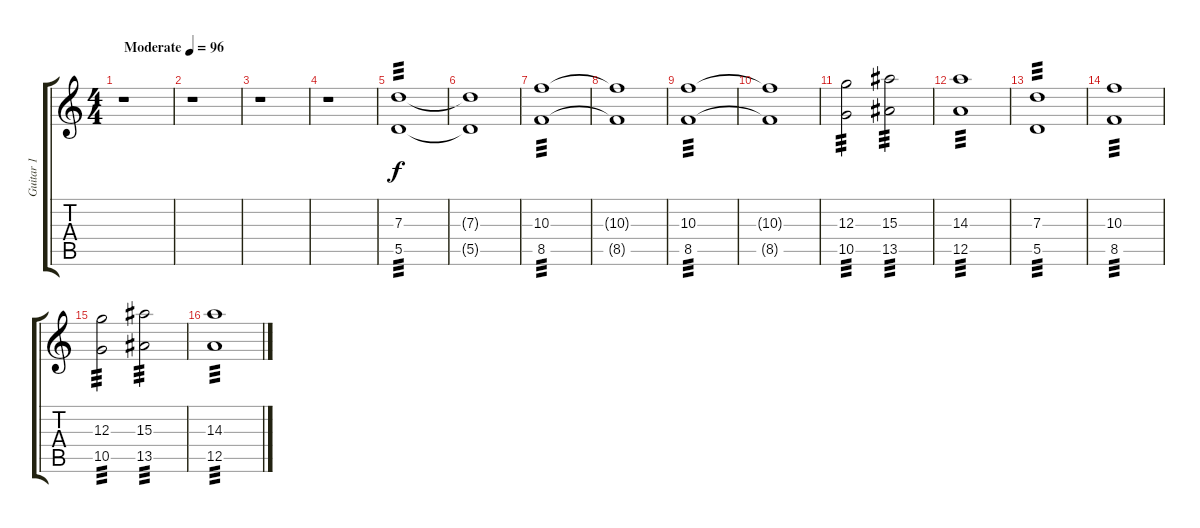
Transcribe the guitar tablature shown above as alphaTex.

\track ("Guitar 1" "Guitar 1") {instrument distortionguitar}
\staff {score tabs}
\tuning (E4 B3 G3 D3 A2 D2) {hide}
\ts (4 4)
\tempo (96 "Moderate")
\clef g2
\ks c
r.1{dy f instrument distortionguitar} |
r.1 |
r.1 |
r.1 |
(7.3 5.5).1{tp 3} |
(7.3{t} 5.5{t}).1 |
(10.3 8.5).1{tp 3} |
(10.3{t} 8.5{t}).1 |
(10.3 8.5).1{tp 3} |
(10.3{t} 8.5{t}).1 |
(12.3 10.5).2{tp 3} (15.3 13.5).2{tp 3} |
(14.3 12.5).1{tp 3} |
(7.3 5.5).1{tp 3} |
(10.3 8.5).1{tp 3} |
(12.3 10.5).2{tp 3} (15.3 13.5).2{tp 3} |
(14.3 12.5).1{tp 3}
